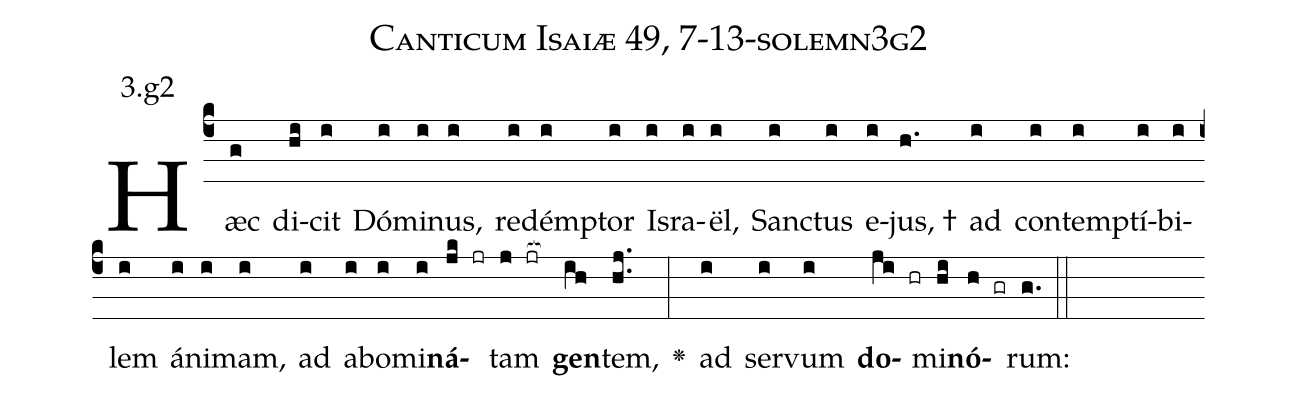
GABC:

name: Canticum Isaiæ 49, 7-13-solemn3g2;
annotation: 3.g2;
%%
(c4)Hæc(g) di(hi)cit(i) Dó(i)mi(i)nus,(i) re(i)dém(i)ptor(i) Is(i)ra(i)ël,(i) San(i)ctus(i) e(i)jus, †(h.) ad(i) con(i)tem(i)ptí(i)bi(i)lem(i) á(i)ni(i)mam,(i) ad(i) a(i)bo(i)mi(i)<b>ná</b>(jk jr)tam(j jr[ocb:1{]) <b>gen</b>(ih[ocb:0}])tem,(hj..) <v>\greheightstar</v>(:) ad(i) ser(i)vum(i) <b>do</b>(ji hr)mi(hi)<b>nó</b>(h gr)rum:(g.) (::)


%E(i) u(i) o(ji) u(hi) a(h) e.(g.) (::)
